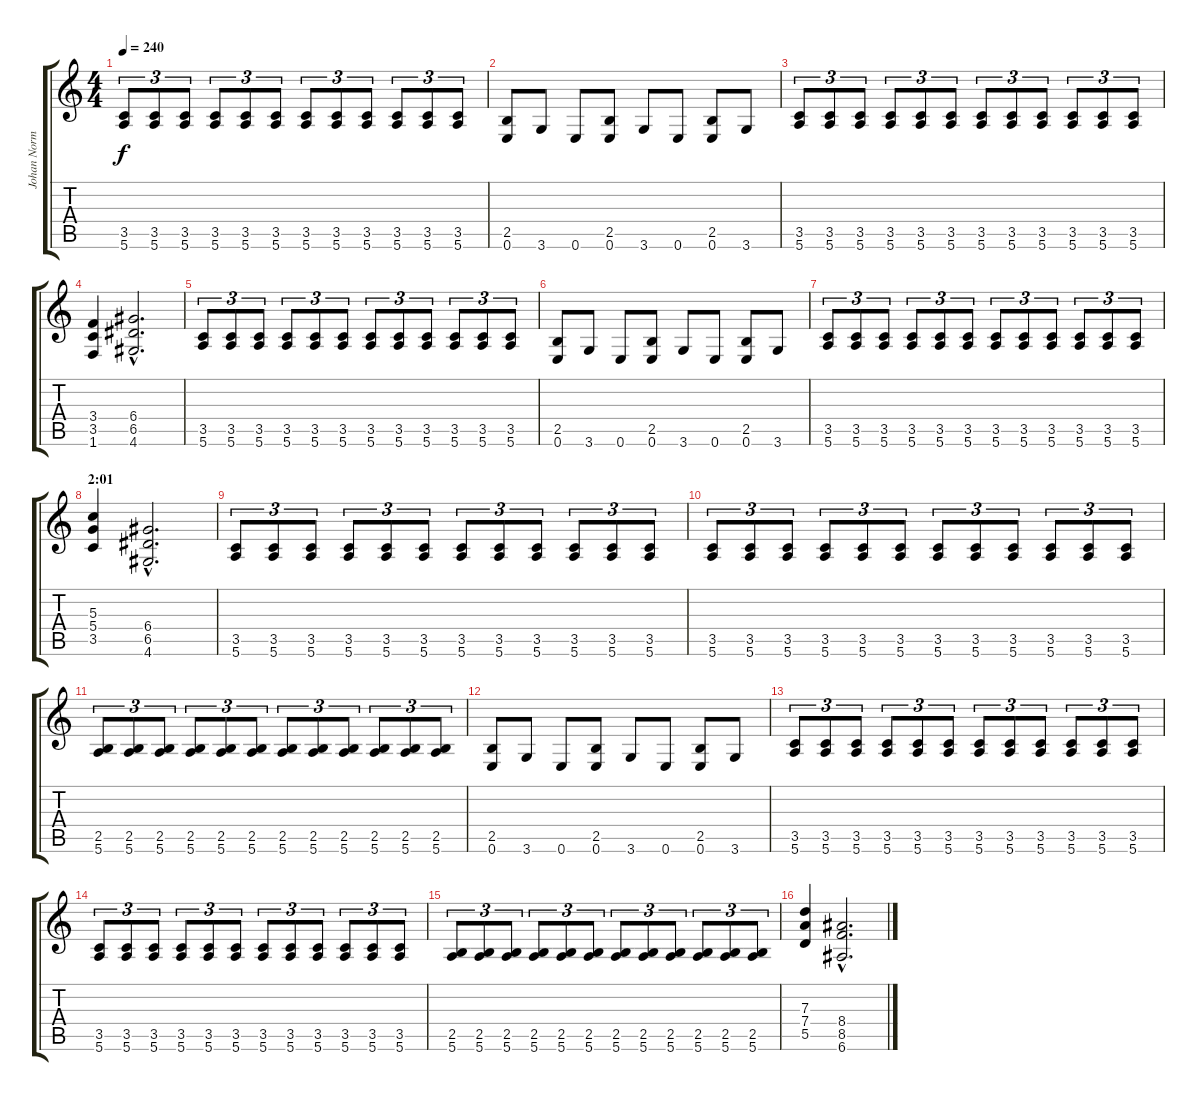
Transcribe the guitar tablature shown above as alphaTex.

\track ("Johan Norman" "Johan Norm") {instrument distortionguitar}
\staff {score tabs}
\tuning (E4 B3 G3 D3 A2 E2) {hide}
\ts (4 4)
\tempo 240
\clef g2
\ks c
(3.5 5.6).8{tu (3 2) dy f} (3.5 5.6).8{tu (3 2)} (3.5 5.6).8{tu (3 2)} (3.5 5.6).8{tu (3 2)} (3.5 5.6).8{tu (3 2)} (3.5 5.6).8{tu (3 2)} (3.5 5.6).8{tu (3 2)} (3.5 5.6).8{tu (3 2)} (3.5 5.6).8{tu (3 2)} (3.5 5.6).8{tu (3 2)} (3.5 5.6).8{tu (3 2)} (3.5 5.6).8{tu (3 2)} |
(2.5 0.6).8 3.6.8 0.6.8 (2.5 0.6).8 3.6.8 0.6.8 (2.5 0.6).8 3.6.8 |
(3.5 5.6).8{tu (3 2)} (3.5 5.6).8{tu (3 2)} (3.5 5.6).8{tu (3 2)} (3.5 5.6).8{tu (3 2)} (3.5 5.6).8{tu (3 2)} (3.5 5.6).8{tu (3 2)} (3.5 5.6).8{tu (3 2)} (3.5 5.6).8{tu (3 2)} (3.5 5.6).8{tu (3 2)} (3.5 5.6).8{tu (3 2)} (3.5 5.6).8{tu (3 2)} (3.5 5.6).8{tu (3 2)} |
(3.4 3.5 1.6).4 (6.4{hac} 6.5{hac} 4.6{hac}).2{d} |
(3.5 5.6).8{tu (3 2)} (3.5 5.6).8{tu (3 2)} (3.5 5.6).8{tu (3 2)} (3.5 5.6).8{tu (3 2)} (3.5 5.6).8{tu (3 2)} (3.5 5.6).8{tu (3 2)} (3.5 5.6).8{tu (3 2)} (3.5 5.6).8{tu (3 2)} (3.5 5.6).8{tu (3 2)} (3.5 5.6).8{tu (3 2)} (3.5 5.6).8{tu (3 2)} (3.5 5.6).8{tu (3 2)} |
(2.5 0.6).8 3.6.8 0.6.8 (2.5 0.6).8 3.6.8 0.6.8 (2.5 0.6).8 3.6.8 |
(3.5 5.6).8{tu (3 2)} (3.5 5.6).8{tu (3 2)} (3.5 5.6).8{tu (3 2)} (3.5 5.6).8{tu (3 2)} (3.5 5.6).8{tu (3 2)} (3.5 5.6).8{tu (3 2)} (3.5 5.6).8{tu (3 2)} (3.5 5.6).8{tu (3 2)} (3.5 5.6).8{tu (3 2)} (3.5 5.6).8{tu (3 2)} (3.5 5.6).8{tu (3 2)} (3.5 5.6).8{tu (3 2)} |
\section ("" "2:01")
(5.3 5.4 3.5).4 (6.4{hac} 6.5{hac} 4.6{hac}).2{d} |
(3.5 5.6).8{tu (3 2) volume 14} (3.5 5.6).8{tu (3 2)} (3.5 5.6).8{tu (3 2)} (3.5 5.6).8{tu (3 2)} (3.5 5.6).8{tu (3 2)} (3.5 5.6).8{tu (3 2)} (3.5 5.6).8{tu (3 2)} (3.5 5.6).8{tu (3 2)} (3.5 5.6).8{tu (3 2)} (3.5 5.6).8{tu (3 2)} (3.5 5.6).8{tu (3 2)} (3.5 5.6).8{tu (3 2)} |
(3.5 5.6).8{tu (3 2)} (3.5 5.6).8{tu (3 2)} (3.5 5.6).8{tu (3 2)} (3.5 5.6).8{tu (3 2)} (3.5 5.6).8{tu (3 2)} (3.5 5.6).8{tu (3 2)} (3.5 5.6).8{tu (3 2)} (3.5 5.6).8{tu (3 2)} (3.5 5.6).8{tu (3 2)} (3.5 5.6).8{tu (3 2)} (3.5 5.6).8{tu (3 2)} (3.5 5.6).8{tu (3 2)} |
(2.5 5.6).8{tu (3 2)} (2.5 5.6).8{tu (3 2)} (2.5 5.6).8{tu (3 2)} (2.5 5.6).8{tu (3 2)} (2.5 5.6).8{tu (3 2)} (2.5 5.6).8{tu (3 2)} (2.5 5.6).8{tu (3 2)} (2.5 5.6).8{tu (3 2)} (2.5 5.6).8{tu (3 2)} (2.5 5.6).8{tu (3 2)} (2.5 5.6).8{tu (3 2)} (2.5 5.6).8{tu (3 2)} |
(2.5 0.6).8 3.6.8 0.6.8 (2.5 0.6).8 3.6.8 0.6.8 (2.5 0.6).8 3.6.8 |
(3.5 5.6).8{tu (3 2)} (3.5 5.6).8{tu (3 2)} (3.5 5.6).8{tu (3 2)} (3.5 5.6).8{tu (3 2)} (3.5 5.6).8{tu (3 2)} (3.5 5.6).8{tu (3 2)} (3.5 5.6).8{tu (3 2)} (3.5 5.6).8{tu (3 2)} (3.5 5.6).8{tu (3 2)} (3.5 5.6).8{tu (3 2)} (3.5 5.6).8{tu (3 2)} (3.5 5.6).8{tu (3 2)} |
(3.5 5.6).8{tu (3 2)} (3.5 5.6).8{tu (3 2)} (3.5 5.6).8{tu (3 2)} (3.5 5.6).8{tu (3 2)} (3.5 5.6).8{tu (3 2)} (3.5 5.6).8{tu (3 2)} (3.5 5.6).8{tu (3 2)} (3.5 5.6).8{tu (3 2)} (3.5 5.6).8{tu (3 2)} (3.5 5.6).8{tu (3 2)} (3.5 5.6).8{tu (3 2)} (3.5 5.6).8{tu (3 2)} |
(2.5 5.6).8{tu (3 2)} (2.5 5.6).8{tu (3 2)} (2.5 5.6).8{tu (3 2)} (2.5 5.6).8{tu (3 2)} (2.5 5.6).8{tu (3 2)} (2.5 5.6).8{tu (3 2)} (2.5 5.6).8{tu (3 2)} (2.5 5.6).8{tu (3 2)} (2.5 5.6).8{tu (3 2)} (2.5 5.6).8{tu (3 2)} (2.5 5.6).8{tu (3 2)} (2.5 5.6).8{tu (3 2)} |
(7.3 7.4 5.5).4 (8.4{hac} 8.5{hac} 6.6{hac}).2{d}
